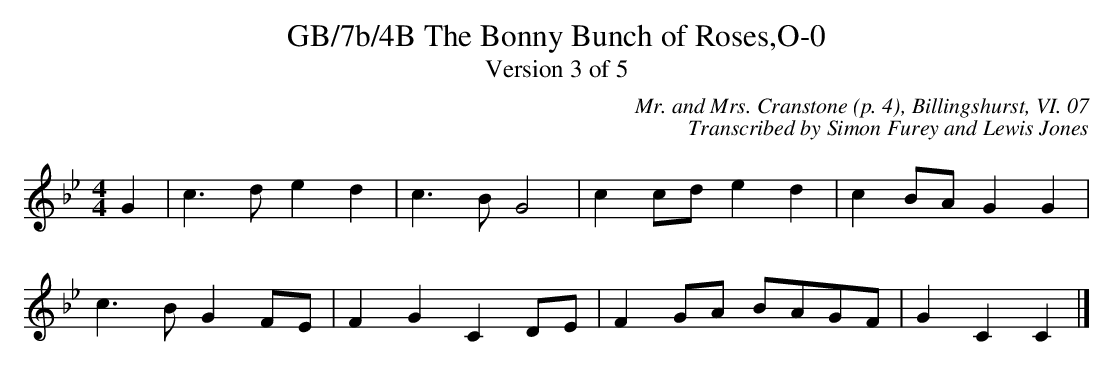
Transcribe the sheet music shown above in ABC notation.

X:1
T:GB/7b/4B The Bonny Bunch of Roses,O-0
T:Version 3 of 5
C:Mr. and Mrs. Cranstone (p. 4), Billingshurst, VI. 07
C:Transcribed by Simon Furey and Lewis Jones
L:1/8
M:4/4
K:Cdor
G2 | c3 d e2 d2 | c3 B G4 | c2 cd e2 d2 | c2 BA G2 G2 |$ c3 B G2 FE | F2 G2 C2 DE | F2 GA BAGF |
G2 C2 C2 |]
